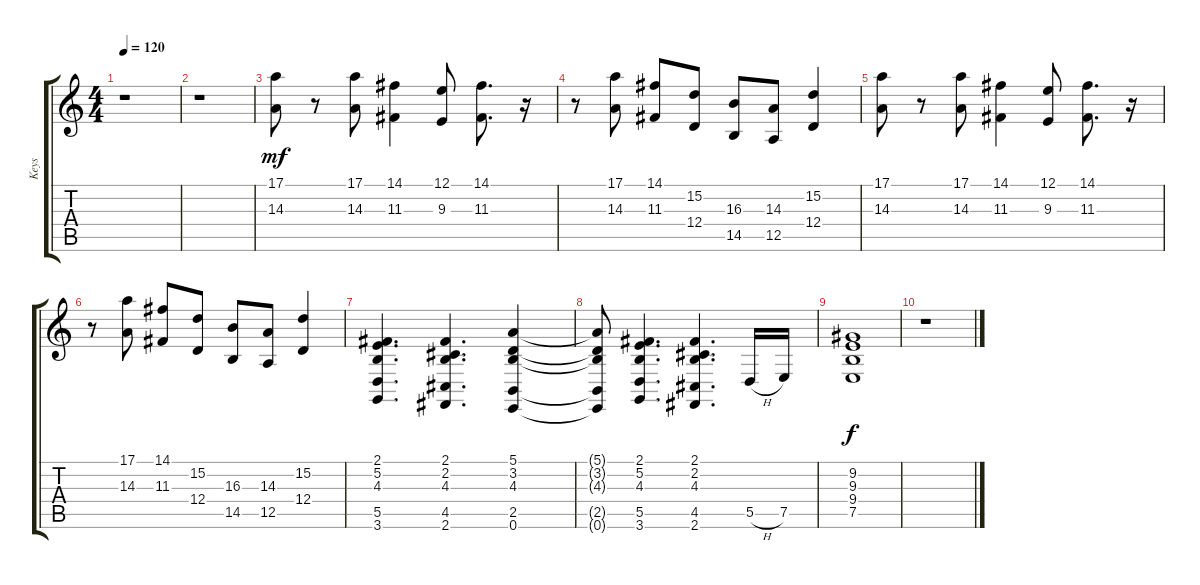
\track ("Keys" "Keys") {instrument acousticgrandpiano}
\staff {score tabs}
\tuning (E4 B3 G3 D3 A2 E2) {hide}
\ts (4 4)
\tempo 120
\clef g2
\ks c
r.1{dy f} |
r.1 |
(17.1 14.3).8{dy mf} r.8 (17.1 14.3).8 (14.1 11.3).4 (12.1 9.3).8 (14.1 11.3).8{d} r.16 |
r.8 (17.1 14.3).8 (14.1 11.3).8 (15.2 12.4).8 (16.3 14.5).8 (14.3 12.5).8 (15.2 12.4).4 |
(17.1 14.3).8 r.8 (17.1 14.3).8 (14.1 11.3).4 (12.1 9.3).8 (14.1 11.3).8{d} r.16 |
r.8 (17.1 14.3).8 (14.1 11.3).8 (15.2 12.4).8 (16.3 14.5).8 (14.3 12.5).8 (15.2 12.4).4 |
(2.1 5.2 4.3 5.5 3.6).4{d} (2.1 2.2 4.3 4.5 2.6).4{d} (5.1 3.2 4.3 2.5 0.6).4 |
(5.1{t} 3.2{t} 4.3{t} 2.5{t} 0.6{t}).8 (2.1 5.2 4.3 5.5 3.6).4{d} (2.1 2.2 4.3 4.5 2.6).4{d} 5.5{h}.16 7.5.16 |
(9.2 9.3 9.4 7.5).1{dy f} |
r.1
